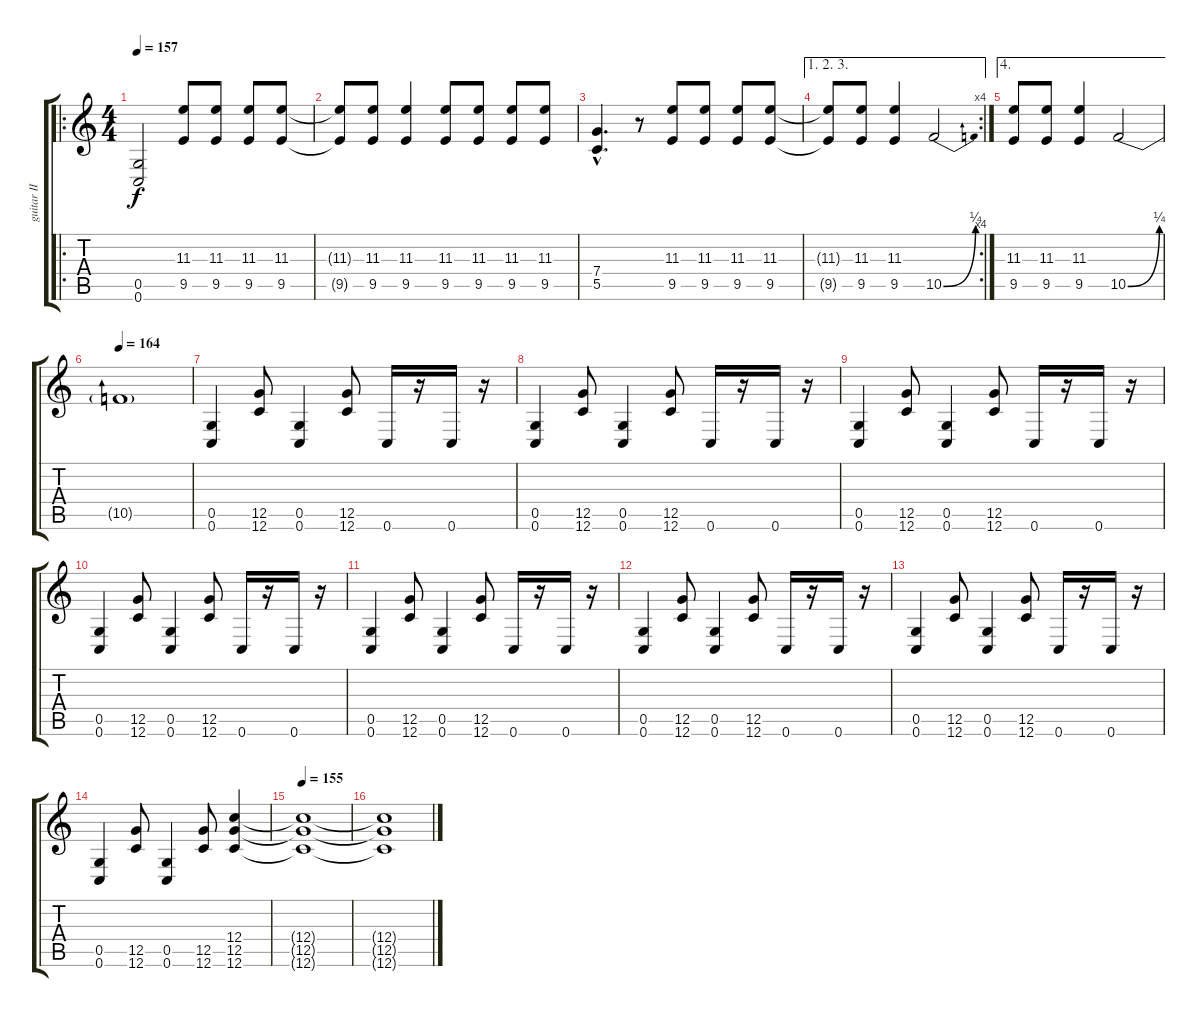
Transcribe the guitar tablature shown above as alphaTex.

\track ("guitar II" "guitar II") {instrument distortionguitar}
\staff {score tabs}
\tuning (D4 A3 F3 C3 G2 C2) {hide}
\ro
\ts (4 4)
\tempo 157
\clef g2
\ks c
(0.5 0.6).2{dy f volume 13} (11.3 9.5).8 (11.3 9.5).8 (11.3 9.5).8 (11.3 9.5).8 |
(11.3{t} 9.5{t}).8 (11.3 9.5).8 (11.3 9.5).4 (11.3 9.5).8 (11.3 9.5).8 (11.3 9.5).8 (11.3 9.5).8 |
(7.4{hac} 5.5{hac}).4{d} r.8 (11.3 9.5).8 (11.3 9.5).8 (11.3 9.5).8 (11.3 9.5).8 |
\ae (1 2 3)
\rc 4
(11.3{t} 9.5{t}).8 (11.3 9.5).8 (11.3 9.5).4 10.5{be (bend 0 0 60 1)}.2 |
\ae 4
(11.3 9.5).8 (11.3 9.5).8 (11.3 9.5).4 10.5{be (bend 0 0 60 1)}.2 |
\tempo 164
10.5{t}.1 |
(0.5 0.6).4 (12.5 12.6).8 (0.5 0.6).4 (12.5 12.6).8 0.6.16 r.16 0.6.16 r.16 |
(0.5 0.6).4 (12.5 12.6).8 (0.5 0.6).4 (12.5 12.6).8 0.6.16 r.16 0.6.16 r.16 |
(0.5 0.6).4 (12.5 12.6).8 (0.5 0.6).4 (12.5 12.6).8 0.6.16 r.16 0.6.16 r.16 |
(0.5 0.6).4 (12.5 12.6).8 (0.5 0.6).4 (12.5 12.6).8 0.6.16 r.16 0.6.16 r.16 |
(0.5 0.6).4 (12.5 12.6).8 (0.5 0.6).4 (12.5 12.6).8 0.6.16 r.16 0.6.16 r.16 |
(0.5 0.6).4 (12.5 12.6).8 (0.5 0.6).4 (12.5 12.6).8 0.6.16 r.16 0.6.16 r.16 |
(0.5 0.6).4 (12.5 12.6).8 (0.5 0.6).4 (12.5 12.6).8 0.6.16 r.16 0.6.16 r.16 |
(0.5 0.6).4 (12.5 12.6).8 (0.5 0.6).4 (12.5 12.6).8 (12.4 12.5 12.6).4 |
\tempo 155
(12.4{t} 12.5{t} 12.6{t}).1 |
(12.4{t} 12.5{t} 12.6{t}).1{volume 8}
